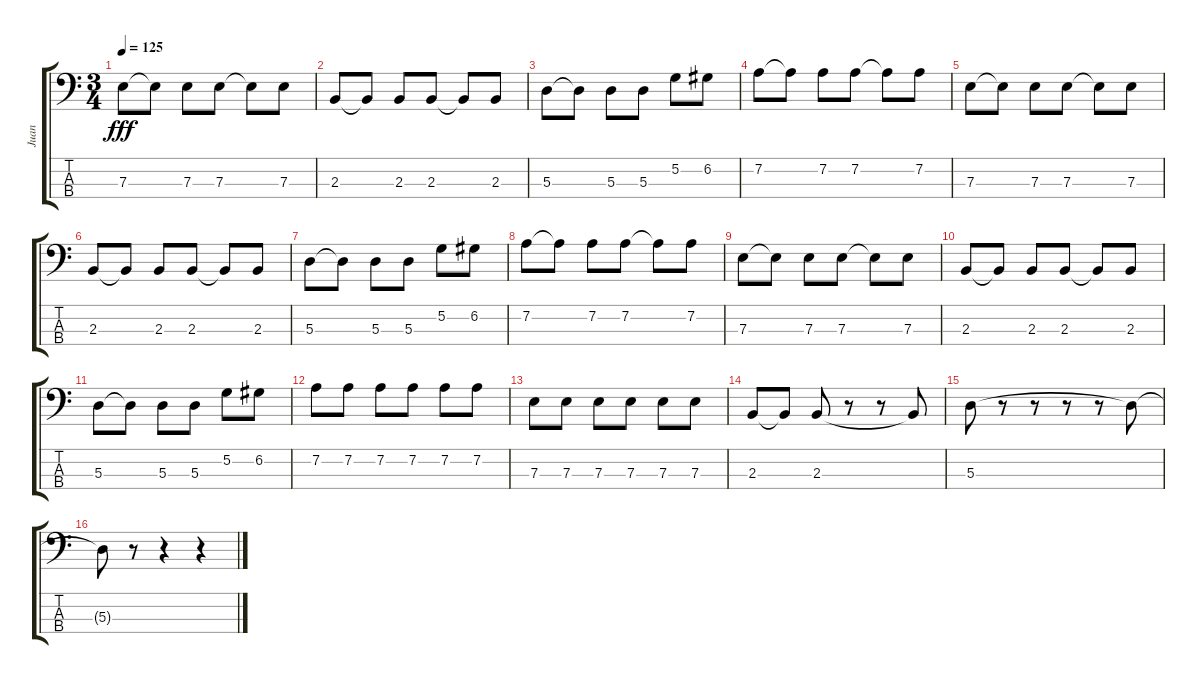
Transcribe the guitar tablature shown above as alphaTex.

\track ("Juan" "Juan") {instrument electricbassfinger}
\staff {score tabs}
\tuning (G2 D2 A1 E1) {hide}
\ts (3 4)
\tempo 125
\clef f4
\ks c
7.3.8{dy fff} 7.3{t}.8 7.3.8 7.3.8 7.3{t}.8 7.3.8 |
2.3.8 2.3{t}.8 2.3.8 2.3.8 2.3{t}.8 2.3.8 |
5.3.8 5.3{t}.8 5.3.8 5.3.8 5.2.8 6.2.8 |
7.2.8 7.2{t}.8 7.2.8 7.2.8 7.2{t}.8 7.2.8 |
7.3.8 7.3{t}.8 7.3.8 7.3.8 7.3{t}.8 7.3.8 |
2.3.8 2.3{t}.8 2.3.8 2.3.8 2.3{t}.8 2.3.8 |
5.3.8 5.3{t}.8 5.3.8 5.3.8 5.2.8 6.2.8 |
7.2.8 7.2{t}.8 7.2.8 7.2.8 7.2{t}.8 7.2.8 |
7.3.8 7.3{t}.8 7.3.8 7.3.8 7.3{t}.8 7.3.8 |
2.3.8 2.3{t}.8 2.3.8 2.3.8 2.3{t}.8 2.3.8 |
5.3.8 5.3{t}.8 5.3.8 5.3.8 5.2.8 6.2.8 |
7.2.8 7.2.8 7.2.8 7.2.8 7.2.8 7.2.8 |
7.3.8 7.3.8 7.3.8 7.3.8 7.3.8 7.3.8 |
2.3.8 2.3{t}.8 2.3.8 r.8 r.8 2.3{t}.8 |
5.3.8 r.8 r.8 r.8 r.8 5.3{t}.8 |
5.3{t}.8 r.8 r.4 r.4
